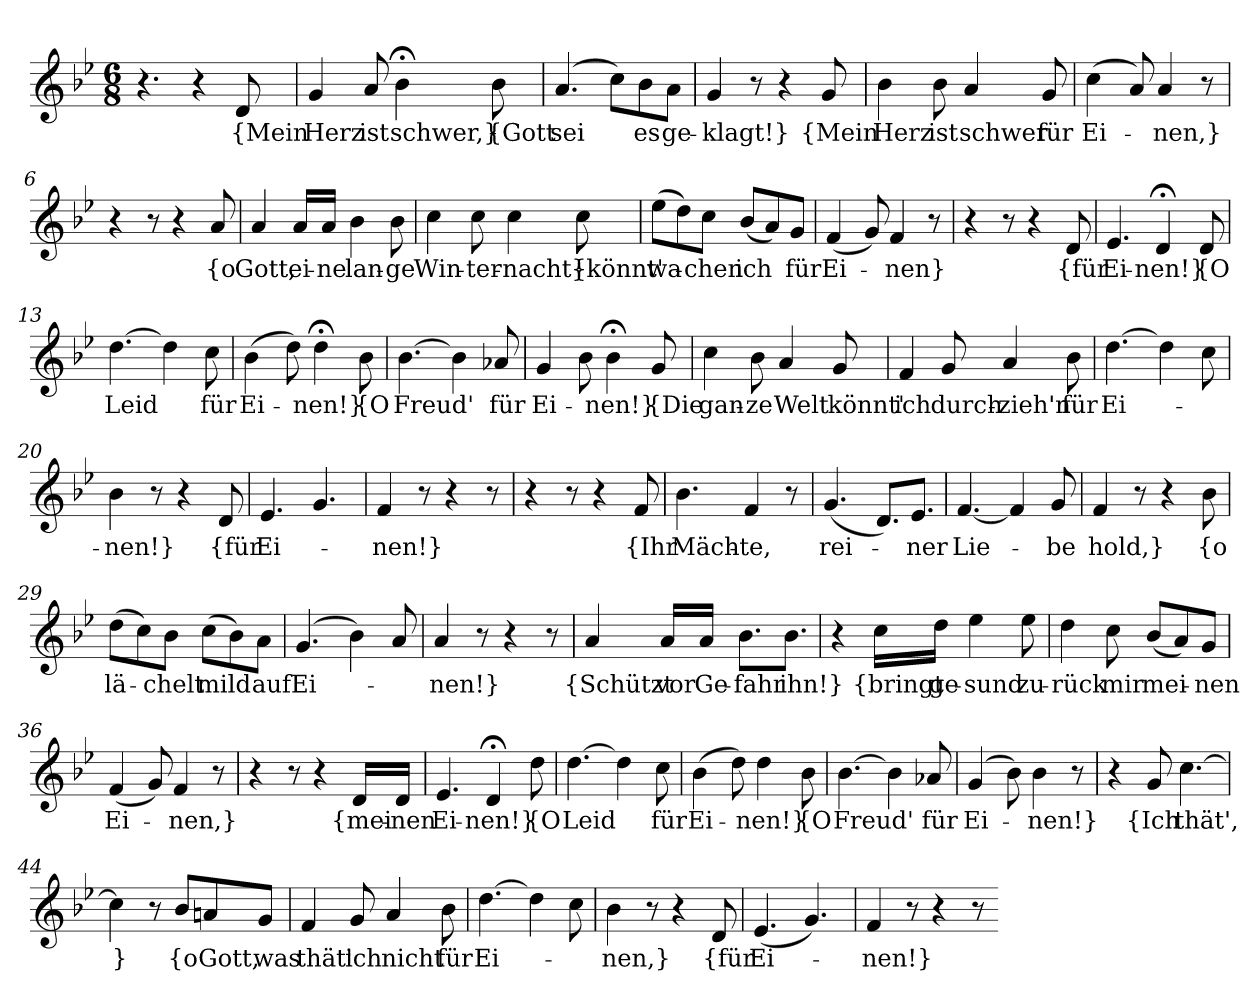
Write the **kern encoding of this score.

**kern	**text
*part1	*part1
*staff1	*staff1
*clefG2	*
*k[b-e-]	*
*M6/8	*
=	=
4.r	.
4r	.
8d	{Mein
=1	=1
4g	Herz
8a	ist
4b-;<	schwer,}
8b-	{Gott
=2	=2
(4.a	sei
8cc\L)	.
8b-\	es
8a\J	ge-
=3	=3
4g	-klagt!}
8r	.
4r	.
8g	{Mein
=4	=4
4b-	Herz
8b-	ist
4a	schwer
8g	für
=5	=5
(4cc	Ei-
8a)	.
4a	-nen,}
8r	.
=6	=6
4r	.
8r	.
4r	.
8a	{o
=7	=7
4a	Gott,
16a/LL	ei-
16a/JJ	-ne
4b-	lan-
8b-	-ge
=8	=8
4cc	Win-
8cc	-ter-
4cc	-nacht}
8cc	{könnt'
=9	=9
(8ee-\L	wa-
8dd\)	.
8cc\J	-chen
(8b-/L	ich
8a/)	.
8g/J	für
=10	=10
(4f	Ei-
8g)	.
4f	-nen}
8r	.
=11	=11
4r	.
8r	.
4r	.
8d	{für
=12	=12
4.e-	Ei-
4d;<	-nen!}
8d	{O
=13	=13
[4.dd	Leid
4dd]	.
8cc	für
=14	=14
(4b-	Ei-
8dd)	.
4dd;<	-nen!}
8b-	{O
=15	=15
[4.b-	Freud'
4b-]	.
8a-X	für
=16	=16
4g	Ei-
8b-	.
4b-;<	-nen!}
8g	{Die
=17	=17
4cc	gan-
8b-	-ze
4a	Welt
8g	könnt'
=18	=18
4f	ich
8g	durch-
4a	-zieh'n
8b-	für
=19	=19
[4.dd	Ei-
4dd]	.
8cc	.
=20	=20
4b-	-nen!}
8r	.
4r	.
8d	{für
=21	=21
4.e-	Ei-
4.g	.
=22	=22
4f	-nen!}
8r	.
4r	.
8r	.
=24	=24
4r	.
8r	.
4r	.
8f	{Ihr
=25	=25
4.b-	Mäch-
4f	-te,
8r	.
=26	=26
(4.g	rei-
8.d/L)	.
8.e-/J	-ner
=27	=27
[4.f	Lie-
4f]	.
8g	-be
=28	=28
4f	hold,}
8r	.
4r	.
8b-	{o
=29	=29
(8dd\L	lä-
8cc\)	.
8b-\J	-chelt
(8cc\L	mild
8b-\)	.
8a\J	auf
=30	=30
(4.g	Ei-
4b-)	.
8a	.
=31	=31
4a	-nen!}
8r	.
4r	.
8r	.
=33	=33
4a	{Schützt
16a/LL	vor
16a/JJ	Ge-
8.b-\L	-fahr
8.b-\J	ihn!}
=34	=34
4r	.
16cc\LL	{bringt
16dd\JJ	ge-
4ee-	-sund
8ee-	zu-
=35	=35
4dd	-rück
8cc	mir
(8b-/L	mei-
8a/)	.
8g/J	-nen
=36	=36
(4f	Ei-
8g)	.
4f	-nen,}
8r	.
=37	=37
4r	.
8r	.
4r	.
16d/LL	{mei-
16d/JJ	-nen
=38	=38
4.e-	Ei-
4d;<	-nen!}
8dd	{O
=39	=39
[4.dd	Leid
4dd]	.
8cc	für
=40	=40
(4b-	Ei-
8dd)	.
4dd	-nen!}
8b-	{O
=41	=41
[4.b-	Freud'
4b-]	.
8a-X	für
=42	=42
(4g	Ei-
8b-)	.
4b-	-nen!}
8r	.
=43	=43
4r	.
8g	{Ich
[4.cc	thät',
=44	=44
4cc]	}
8r	.
8b-/L	{o
8an/	Gott,
8g/J	was
=45	=45
4f	thät'
8g	ich
4a	nicht
8b-	für
=46	=46
[4.dd	Ei-
4dd]	.
8cc	.
=47	=47
4b-	-nen,}
8r	.
4r	.
8d	{für
=48	=48
(4.e-	Ei-
4.g)	.
=49	=49
4f	-nen!}
8r	.
4r	.
8r	.
=-	=-
*-	*-
